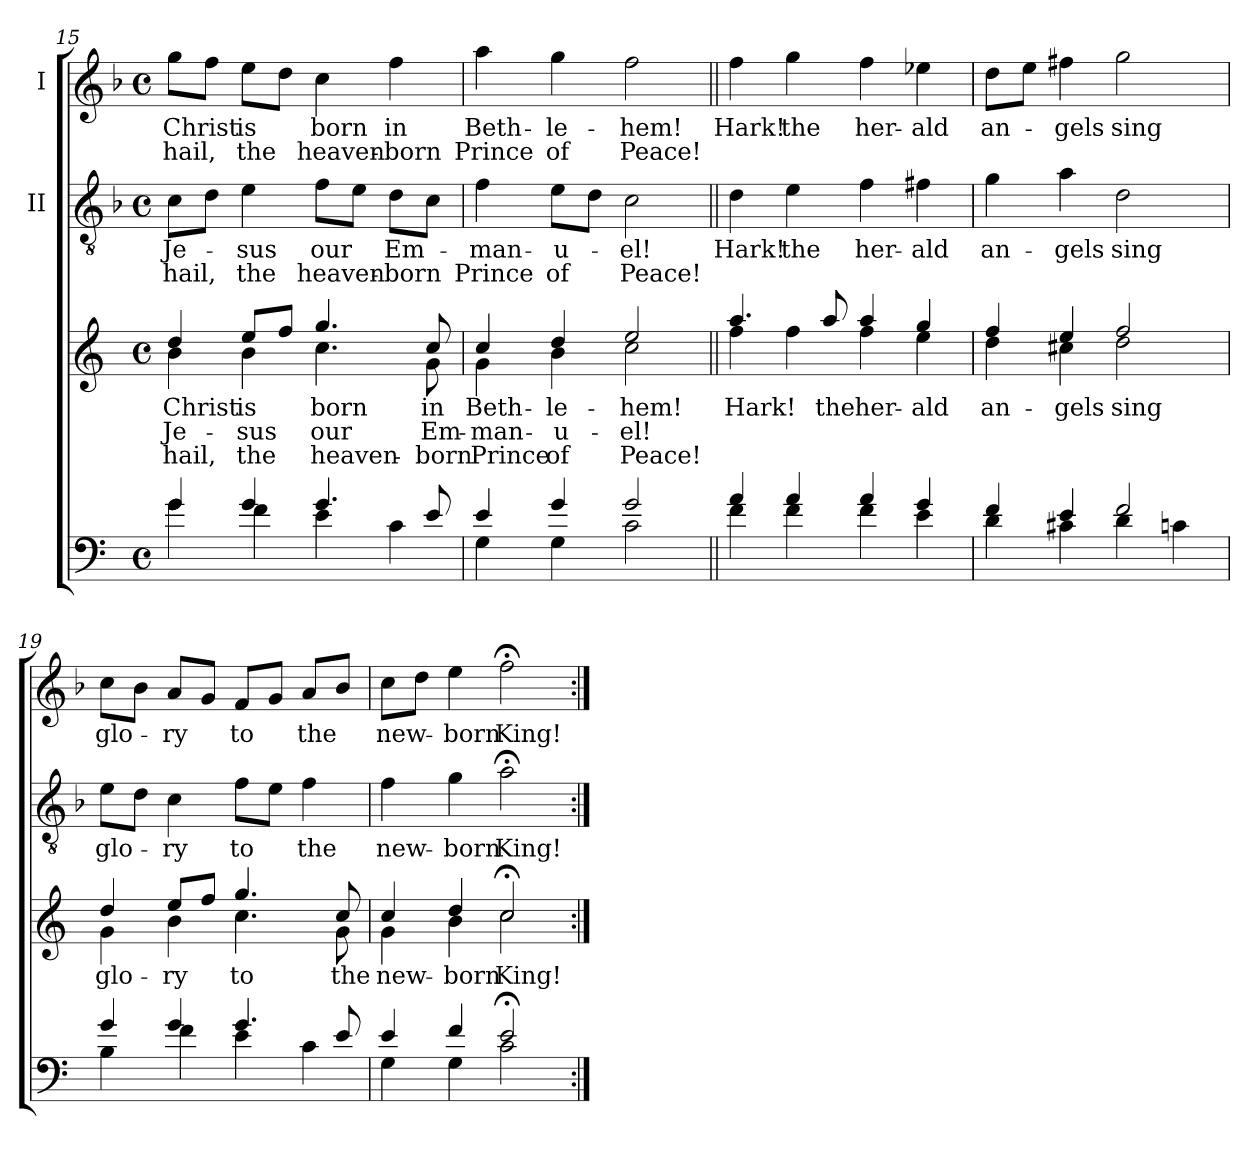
**kern	**kern	**text	**text	**text	**kern	**text	**text	**kern	**text	**text
*part3	*part3	*part3	*part3	*part3	*part2	*part2	*part2	*part1	*part1	*part1
*staff4	*staff3	*staff3	*staff3	*staff3	*staff2	*staff2	*staff2	*staff1	*staff1	*staff1
*	*	*	*	*	*I"II	*	*	*I"I	*	*
*clefF4	*clefG2	*	*	*	*clefGv2	*	*	*clefG2	*	*
*ITrd4c7	*ITrd4c7	*	*	*	*	*	*	*	*	*
*k[b-]	*k[b-]	*	*	*	*k[b-]	*	*	*k[b-]	*	*
*F:	*F:	*	*	*	*F:	*	*	*F:	*	*
*M4/4	*M4/4	*	*	*	*M4/4	*	*	*M4/4	*	*
*met(c)	*met(c)	*	*	*	*met(c)	*	*	*met(c)	*	*
=15	=15	=15	=15	=15	=15	=15	=15	=15	=15	=15
*^	*	*	*	*	*	*	*	*	*	*
!	!	!	!LO:LY:b	!LO:LY:b	!LO:LY:b	!	!LO:LY:b	!LO:LY:b	!	!LO:LY:b	!LO:LY:b
*	*	*^	*	*	*	*	*	*	*	*	*
4c/	4c\	4g/	4e\	Christ	Je-	hail,	8c\L	Je-	hail,	8gg\L	Christ	hail,
.	.	.	.	.	.	.	8d\J	.	.	8ff\J	.	.
!	!	!	!	!LO:LY:b	!LO:LY:b	!LO:LY:b	!	!LO:LY:b	!LO:LY:b	!	!LO:LY:b	!LO:LY:b
4c/	4B-\	8a/L	4e\	is	-sus	the	4e\	-sus	the	8ee\L	is	the
.	.	8b-/J	.	.	.	.	.	.	.	8dd\J	.	.
!	!	!	!	!LO:LY:b	!LO:LY:b	!LO:LY:b	!	!LO:LY:b	!LO:LY:b	!	!LO:LY:b	!LO:LY:b
4.c/	4A\	4.cc/	4.f\	born	our	heaven-	8f\L	our	heaven-	4cc\	born	heaven-
.	.	.	.	.	.	.	8e\J	.	.	.	.	.
!	!	!	!	!	!	!	!	!LO:LY:b	!LO:LY:b	!	!LO:LY:b	!LO:LY:b
.	4F\	.	.	.	.	.	8d\L	Em-	-born	4ff\	in	-born
!	!	!	!	!LO:LY:b	!LO:LY:b	!LO:LY:b	!	!	!	!	!	!
8A/	.	8f/	8c\	in	Em-	-born	8c\J	.	.	.	.	.
=16	=16	=16	=16	=16	=16	=16	=16	=16	=16	=16	=16	=16
!	!	!	!	!LO:LY:b	!LO:LY:b	!LO:LY:b	!	!LO:LY:b	!LO:LY:b	!	!LO:LY:b	!LO:LY:b
4A/	4C\	4f/	4c\	Beth-	-man-	Prince	4f\	-man-	Prince	4aa\	Beth-	Prince
!	!	!	!	!LO:LY:b	!LO:LY:b	!LO:LY:b	!	!LO:LY:b	!LO:LY:b	!	!LO:LY:b	!LO:LY:b
4c/	4C\	4g/	4e\	-le-	-u-	of	8e\L	-u-	of	4gg\	-le-	of
.	.	.	.	.	.	.	8d\J	.	.	.	.	.
!	!	!	!	!LO:LY:b	!LO:LY:b	!LO:LY:b	!	!LO:LY:b	!LO:LY:b	!	!LO:LY:b	!LO:LY:b
2c/	2F\	2a/	2f\	-hem!	-el!	Peace!	2c\	-el!	Peace!	2ff\	-hem!	Peace!
!!LO:LB:g=z
=17||	=17||	=17||	=17||	=17||	=17||	=17||	=17||	=17||	=17||	=17||	=17||	=17||
!	!	!	!	!LO:LY:b	!	!	!	!LO:LY:b	!	!	!LO:LY:b	!
4d/	4B-\	4.dd/	4b-\	Hark!	.	.	4d\	Hark!	.	4ff\	Hark!	.
!	!	!	!	!	!	!	!	!LO:LY:b	!	!	!LO:LY:b	!
4d/	4B-\	.	4b-\	.	.	.	4e\	the	.	4gg\	the	.
!	!	!	!	!LO:LY:b	!	!	!	!	!	!	!	!
.	.	8dd/	.	the	.	.	.	.	.	.	.	.
!	!	!	!	!LO:LY:b	!	!	!	!LO:LY:b	!	!	!LO:LY:b	!
4d/	4B-\	4dd/	4b-\	her-	.	.	4f\	her-	.	4ff\	her-	.
!	!	!	!	!LO:LY:b	!	!	!	!LO:LY:b	!	!	!LO:LY:b	!
4c/	4A\	4cc/	4a\	-ald	.	.	4f#X\	-ald	.	4ee-X\	-ald	.
=18	=18	=18	=18	=18	=18	=18	=18	=18	=18	=18	=18	=18
!	!	!	!	!LO:LY:b	!	!	!	!LO:LY:b	!	!	!LO:LY:b	!
4B-/	4G\	4b-/	4g\	an-	.	.	4g\	an-	.	8dd\L	an-	.
.	.	.	.	.	.	.	.	.	.	8ee\J	.	.
!	!	!	!	!LO:LY:b	!	!	!	!LO:LY:b	!	!	!LO:LY:b	!
4A/	4F#X\	4a/	4f#X\	-gels	.	.	4a\	-gels	.	4ff#X\	-gels	.
!	!	!	!	!LO:LY:b	!	!	!	!LO:LY:b	!	!	!LO:LY:b	!
2B-/	4G\	2b-/	2g\	sing	.	.	2d\	sing	.	2gg\	sing	.
.	4Fn\	.	.	.	.	.	.	.	.	.	.	.
=19	=19	=19	=19	=19	=19	=19	=19	=19	=19	=19	=19	=19
!	!	!	!	!LO:LY:b	!	!	!	!LO:LY:b	!	!	!LO:LY:b	!
4c/	4E\	4g/	4c\	glo-	.	.	8e\L	glo-	.	8cc\L	glo-	.
.	.	.	.	.	.	.	8d\J	.	.	8b-\J	.	.
!	!	!	!	!LO:LY:b	!	!	!	!LO:LY:b	!	!	!LO:LY:b	!
4c/	4B-\	8a/L	4e\	-ry	.	.	4c\	-ry	.	8a/L	-ry	.
.	.	8b-/J	.	.	.	.	.	.	.	8g/J	.	.
!	!	!	!	!LO:LY:b	!	!	!	!LO:LY:b	!	!	!LO:LY:b	!
4.c/	4A\	4.cc/	4.f\	to	.	.	8f\L	to	.	8f/L	to	.
.	.	.	.	.	.	.	8e\J	.	.	8g/J	.	.
!	!	!	!	!	!	!	!	!LO:LY:b	!	!	!LO:LY:b	!
.	4F\	.	.	.	.	.	4f\	the	.	8a/L	the	.
!	!	!	!	!LO:LY:b	!	!	!	!	!	!	!	!
8A/	.	8f/	8c\	the	.	.	.	.	.	8b-/J	.	.
=20	=20	=20	=20	=20	=20	=20	=20	=20	=20	=20	=20	=20
!	!	!	!	!LO:LY:b	!	!	!	!LO:LY:b	!	!	!LO:LY:b	!
4A/	4C\	4f/	4c\	new-	.	.	4f\	new-	.	8cc\L	new-	.
.	.	.	.	.	.	.	.	.	.	8dd\J	.	.
!	!	!	!	!LO:LY:b	!	!	!	!LO:LY:b	!	!	!LO:LY:b	!
4B-/	4C\	4g/	4e\	-born	.	.	4g\	-born	.	4ee\	-born	.
!	!	!	!	!LO:LY:b	!	!	!	!LO:LY:b	!	!	!LO:LY:b	!
2A;</	2F\	2f;</	2f\	King!	.	.	2a;<\	King!	.	2ff;<\	King!	.
*v	*v	*	*	*	*	*	*	*	*	*	*	*
*	*v	*v	*	*	*	*	*	*	*	*	*
=:|!	=:|!	=:|!	=:|!	=:|!	=:|!	=:|!	=:|!	=:|!	=:|!	=:|!
*-	*-	*-	*-	*-	*-	*-	*-	*-	*-	*-
